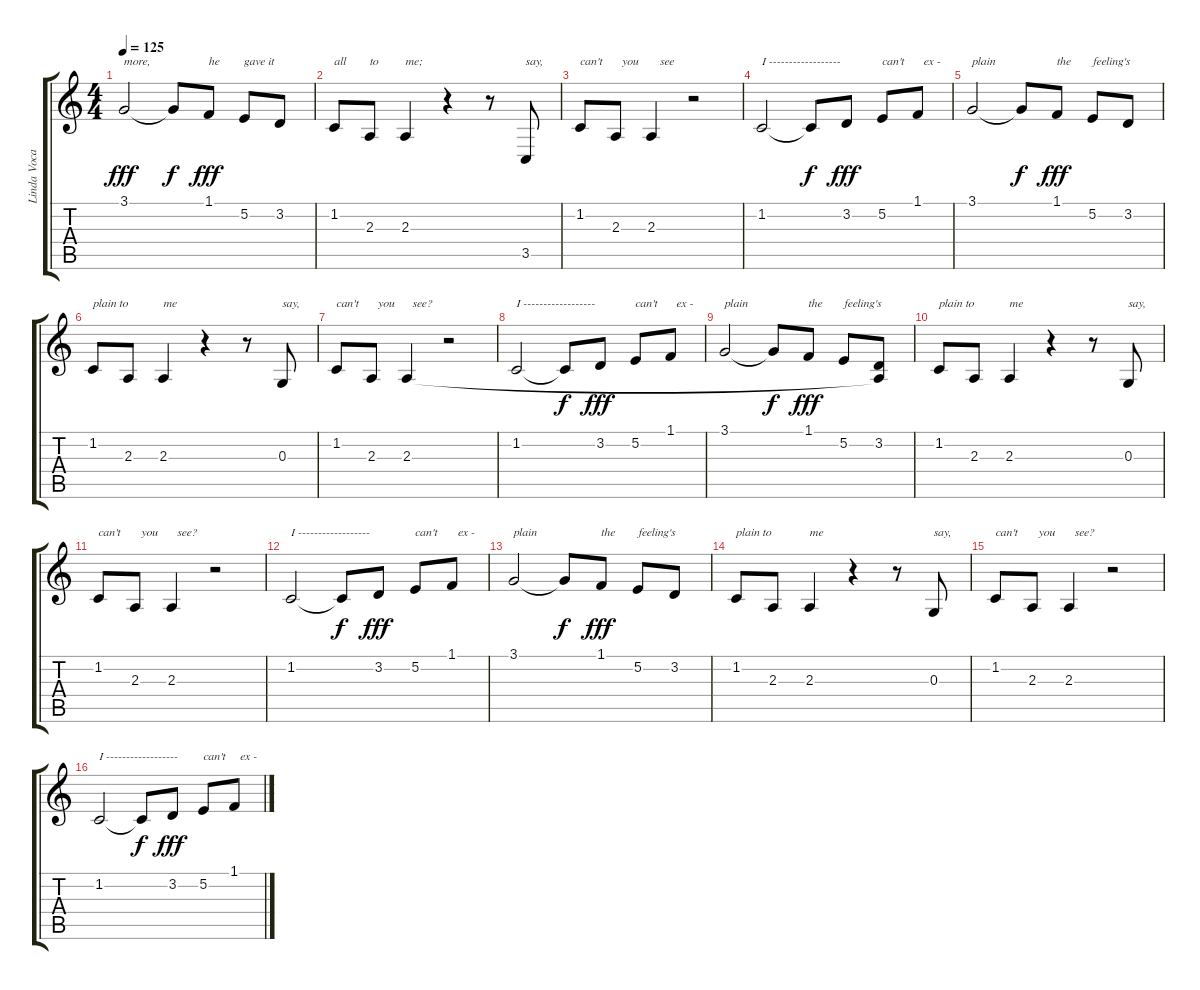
\track ("Linda Vocal" "Linda Voca") {instrument choiraahs}
\staff {score tabs}
\tuning (E4 B3 G3 D3 A2 E2) {hide}
\ts (4 4)
\tempo 125
\clef g2
\ks c
3.1.2{txt "more," dy fff} 3.1{t}.8{dy f} 1.1.8{txt "he" dy fff} 5.2.8{txt "gave it"} 3.2.8 |
1.2.8{txt "all"} 2.3.8{txt "to"} 2.3.4{txt "me;"} r.4 r.8 3.5.8{txt "say,"} |
1.2.8{txt "can't"} 2.3.8{txt "  you"} 2.3.4{txt "   see"} r.2 |
1.2.2{txt "I ------------------"} 1.2{t}.8{dy f} 3.2.8{txt " " dy fff} 5.2.8{txt "can't"} 1.1.8{txt "  ex -"} |
3.1.2{txt "plain"} 3.1{t}.8{dy f} 1.1.8{txt "the" dy fff} 5.2.8{txt "feeling's"} 3.2.8 |
1.2.8{txt "plain to"} 2.3.8 2.3.4{txt "me"} r.4 r.8 0.3.8{txt "say,"} |
1.2.8{txt "can't"} 2.3.8{txt "  you "} 2.3.4{txt "  see?"} r.2 |
1.2.2{txt "I ------------------"} 1.2{t}.8{dy f} 3.2.8{txt " " dy fff} 5.2.8{txt "can't"} 1.1.8{txt "  ex -"} |
3.1.2{txt "plain"} 3.1{t}.8{dy f} 1.1.8{txt "the" dy fff} 5.2.8{txt "feeling's"} (3.2 2.3{t}).8 |
1.2.8{txt "plain to"} 2.3.8 2.3.4{txt "me"} r.4 r.8 0.3.8{txt "say,"} |
1.2.8{txt "can't"} 2.3.8{txt "  you "} 2.3.4{txt "  see?"} r.2 |
1.2.2{txt "I ------------------"} 1.2{t}.8{dy f} 3.2.8{txt " " dy fff} 5.2.8{txt "can't"} 1.1.8{txt "  ex -"} |
3.1.2{txt "plain"} 3.1{t}.8{dy f} 1.1.8{txt "the" dy fff} 5.2.8{txt "feeling's"} 3.2.8 |
1.2.8{txt "plain to"} 2.3.8 2.3.4{txt "me"} r.4 r.8 0.3.8{txt "say,"} |
1.2.8{txt "can't"} 2.3.8{txt "  you "} 2.3.4{txt "  see?"} r.2 |
1.2.2{txt "I ------------------"} 1.2{t}.8{dy f} 3.2.8{txt " " dy fff} 5.2.8{txt "can't"} 1.1.8{txt "  ex -"}
